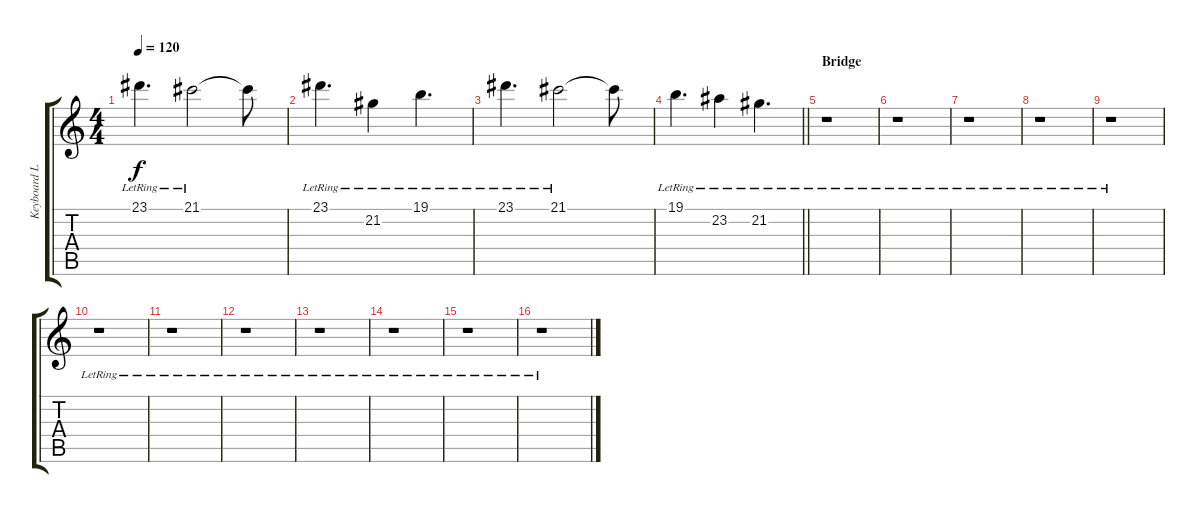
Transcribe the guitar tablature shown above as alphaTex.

\track ("Keyboard Lead" "Keyboard L") {instrument musicbox}
\staff {score tabs}
\tuning (E4 B3 G3 D3 A2 E2) {hide}
\ts (4 4)
\tempo 120
\clef g2
\ks c
23.1{lr}.4{d dy f} 21.1{lr}.2 21.1{t}.8 |
23.1{lr}.4{d} 21.2{lr}.4 19.1{lr}.4{d} |
23.1{lr}.4{d} 21.1{lr}.2 21.1{t}.8 |
\barLineRight lightlight
19.1{lr}.4{d} 23.2{lr}.4 21.2{lr}.4{d} |
\section ("" "Bridge")
r.1 |
r.1 |
r.1 |
r.1 |
r.1 |
r.1 |
r.1 |
r.1 |
r.1 |
r.1 |
r.1 |
r.1
